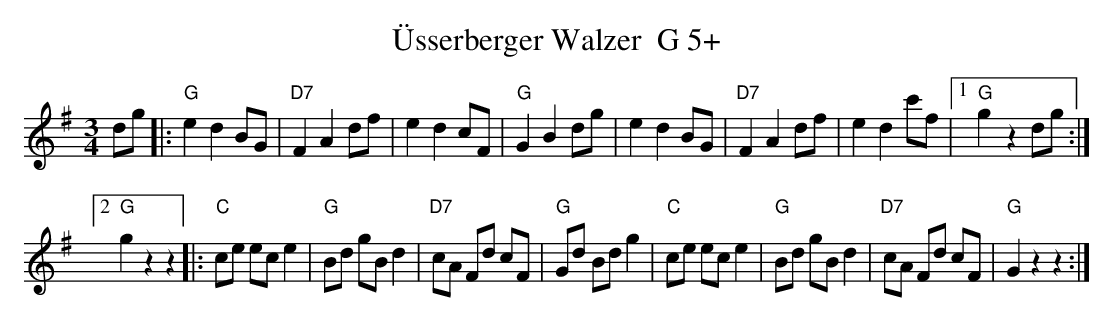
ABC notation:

X:1
T:\"Usserberger Walzer  G 5+
M:3/4
L:1/8
K:G%%MIDI gchordon
dg |: "G"e2d2BG | "D7"F2A2df | e2d2cF | "G"G2B2dg | e2d2BG | "D7"F2A2df | e2d2 c'f |1 "G"g2z2dg :|2
"G"g2z2z2 |: "C"ce ece2 | "G"Bd gBd2 | "D7"cA Fd cF | "G"Gd Bdg2 | "C"ce ece2 | "G"Bd gBd2 | "D7"cA Fd cF | "G"G2z2z2 :|
